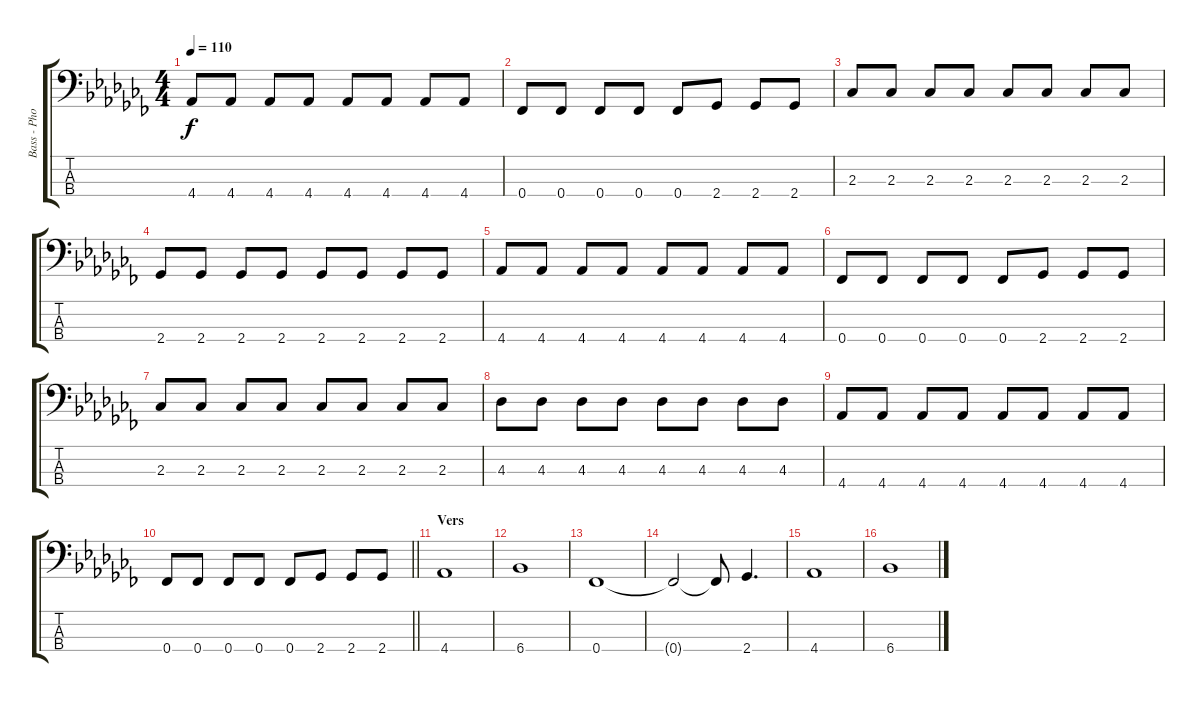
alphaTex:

\track ("Bass - Phoenix" "Bass - Pho") {instrument fretlessbass}
\staff {score tabs}
\tuning (G2 D2 A1 E1) {hide}
\ts (4 4)
\tempo 110
\clef f4
\ks abminor
4.4.8{dy f} 4.4.8 4.4.8 4.4.8 4.4.8 4.4.8 4.4.8 4.4.8 |
0.4.8 0.4.8 0.4.8 0.4.8 0.4.8 2.4.8 2.4.8 2.4.8 |
2.3.8 2.3.8 2.3.8 2.3.8 2.3.8 2.3.8 2.3.8 2.3.8 |
2.4.8 2.4.8 2.4.8 2.4.8 2.4.8 2.4.8 2.4.8 2.4.8 |
4.4.8 4.4.8 4.4.8 4.4.8 4.4.8 4.4.8 4.4.8 4.4.8 |
0.4.8 0.4.8 0.4.8 0.4.8 0.4.8 2.4.8 2.4.8 2.4.8 |
2.3.8 2.3.8 2.3.8 2.3.8 2.3.8 2.3.8 2.3.8 2.3.8 |
4.3.8 4.3.8 4.3.8 4.3.8 4.3.8 4.3.8 4.3.8 4.3.8 |
4.4.8 4.4.8 4.4.8 4.4.8 4.4.8 4.4.8 4.4.8 4.4.8 |
\barLineRight lightlight
0.4.8 0.4.8 0.4.8 0.4.8 0.4.8 2.4.8 2.4.8 2.4.8 |
\section ("" "Vers")
4.4.1 |
6.4.1 |
0.4.1 |
0.4{t}.2 0.4{t}.8 2.4.4{d} |
4.4.1 |
6.4.1
